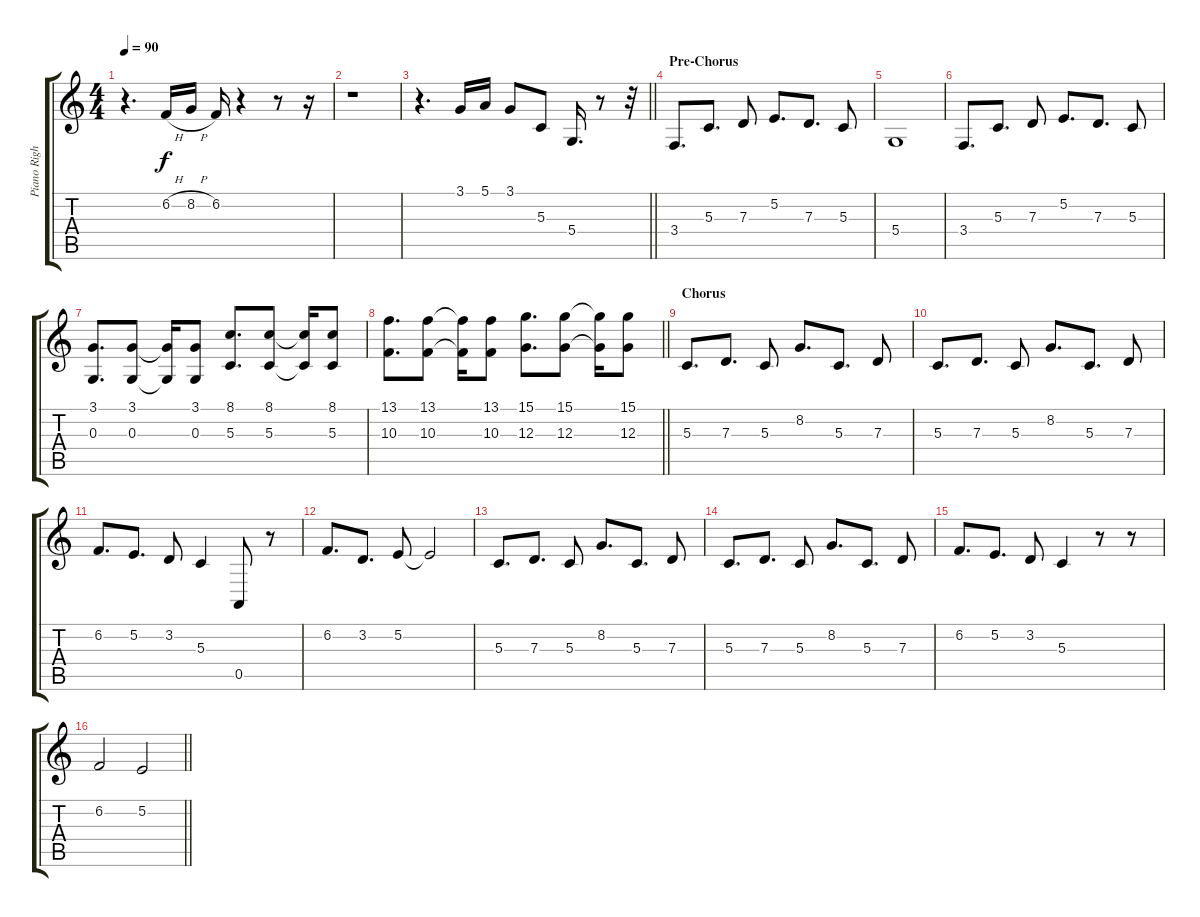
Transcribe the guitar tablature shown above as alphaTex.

\track ("Piano Right" "Piano Righ") {instrument acousticgrandpiano}
\staff {score tabs}
\tuning (E4 B3 G3 D3 A2 E2) {hide}
\ts (4 4)
\tempo 90
\clef g2
\ks c
r.4{d dy f} 6.2{h}.16 8.2{h}.16 6.2.16 r.4 r.8 r.16 |
r.1 |
\barLineRight lightlight
r.4{d} 3.1.16 5.1.16 3.1.8 5.3.8 5.4.16{d} r.8 r.32 |
\section ("" "Pre-Chorus")
3.4.8{d} 5.3.8{d} 7.3.8 5.2.8{d} 7.3.8{d} 5.3.8 |
5.4.1 |
3.4.8{d} 5.3.8{d} 7.3.8 5.2.8{d} 7.3.8{d} 5.3.8 |
(3.1 0.3).8{d volume 8} (3.1 0.3).8 (3.1{t} 0.3{t}).16 (3.1 0.3).8 (8.1 5.3).8{d} (8.1 5.3).8 (8.1{t} 5.3{t}).16 (8.1 5.3).8 |
\barLineRight lightlight
(13.1 10.3).8{d} (13.1 10.3).8 (13.1{t} 10.3{t}).16 (13.1 10.3).8 (15.1 12.3).8{d} (15.1 12.3).8 (15.1{t} 12.3{t}).16 (15.1 12.3).8 |
\section ("" "Chorus")
5.3.8{d volume 14} 7.3.8{d} 5.3.8 8.2.8{d} 5.3.8{d} 7.3.8 |
5.3.8{d} 7.3.8{d} 5.3.8 8.2.8{d} 5.3.8{d} 7.3.8 |
6.2.8{d} 5.2.8{d} 3.2.8 5.3.4 0.5.8 r.8 |
6.2.8{d} 3.2.8{d} 5.2.8 5.2{t}.2 |
5.3.8{d} 7.3.8{d} 5.3.8 8.2.8{d} 5.3.8{d} 7.3.8 |
5.3.8{d} 7.3.8{d} 5.3.8 8.2.8{d} 5.3.8{d} 7.3.8 |
6.2.8{d} 5.2.8{d} 3.2.8 5.3.4 r.8 r.8 |
\barLineRight lightlight
6.2.2 5.2.2
